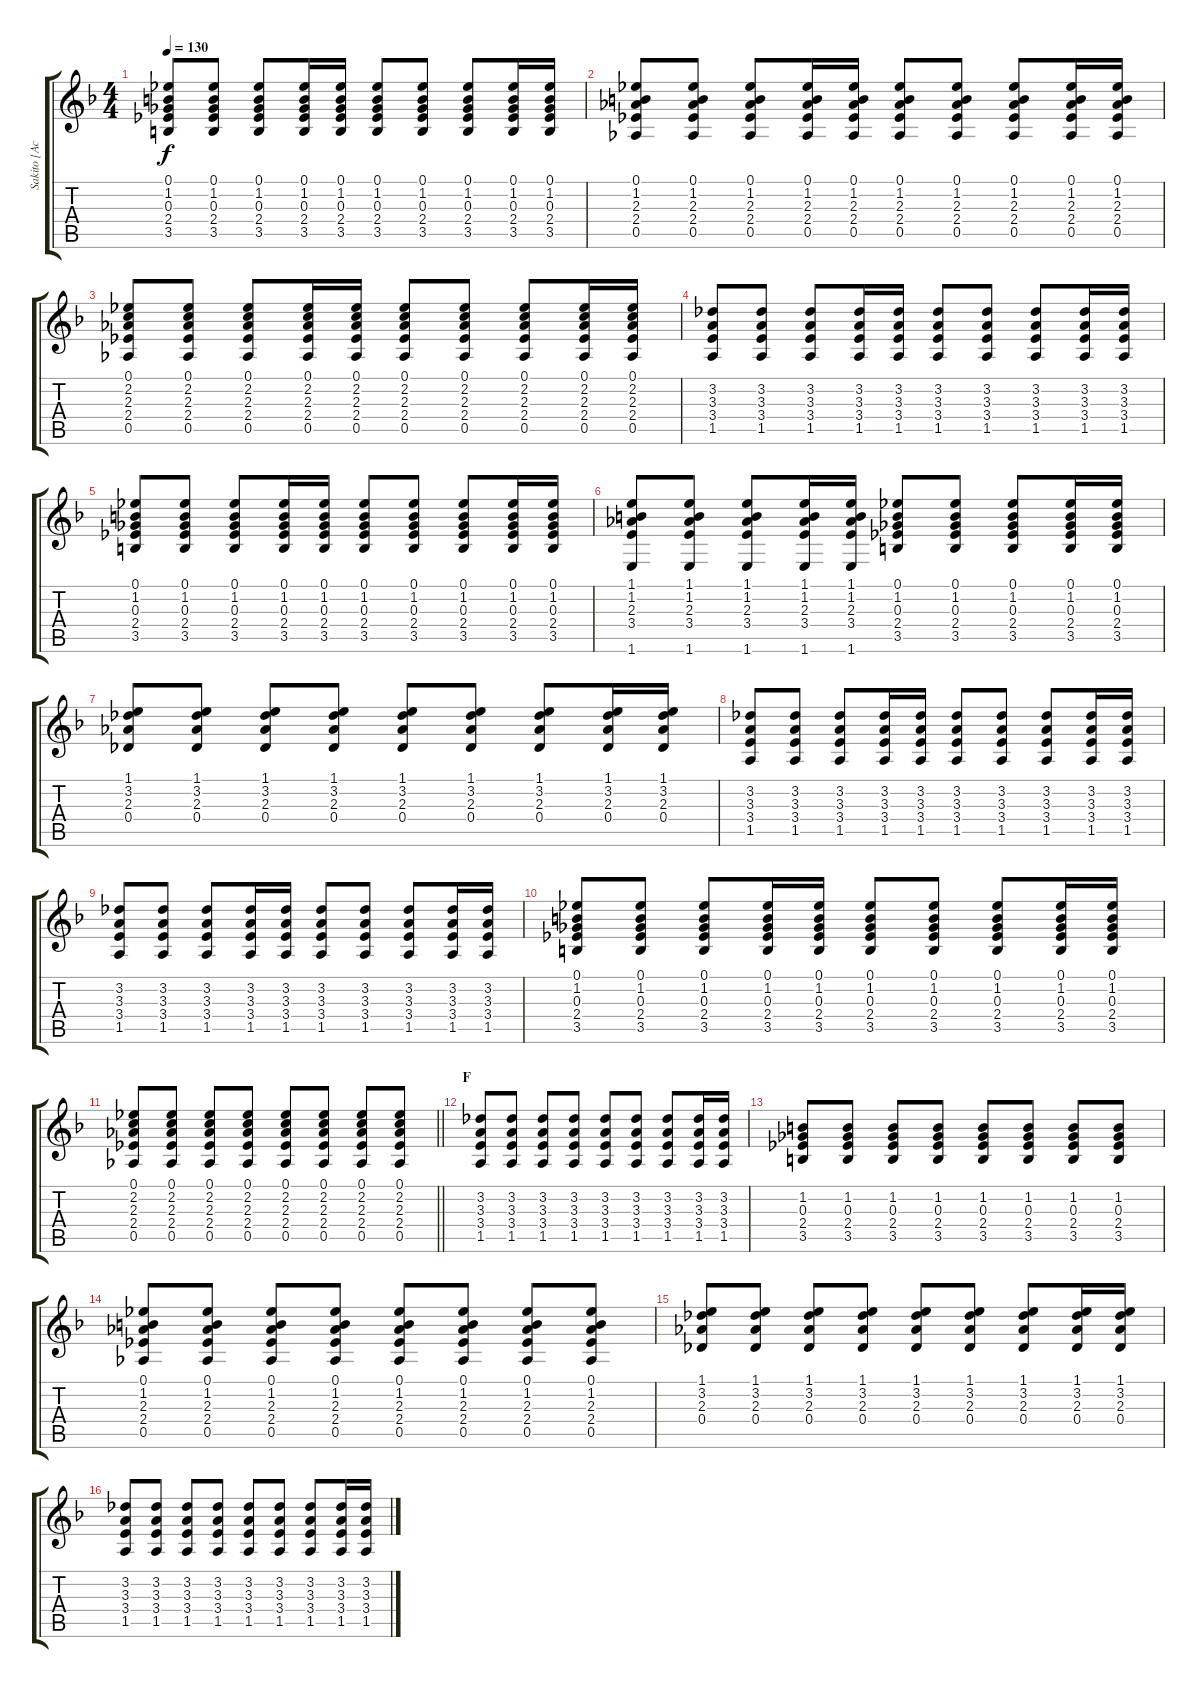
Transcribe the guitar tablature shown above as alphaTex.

\track ("Sakito [Acoustic]" "Sakito [Ac") {instrument acousticguitarsteel}
\staff {score tabs}
\tuning (Eb4 Bb3 Gb3 Db3 Ab2 Eb2) {hide}
\ts (4 4)
\tempo 130
\clef g2
\ks f
(0.1 1.2 0.3 2.4 3.5).8{dy f} (0.1 1.2 0.3 2.4 3.5).8 (0.1 1.2 0.3 2.4 3.5).8 (0.1 1.2 0.3 2.4 3.5).16 (0.1 1.2 0.3 2.4 3.5).16 (0.1 1.2 0.3 2.4 3.5).8 (0.1 1.2 0.3 2.4 3.5).8 (0.1 1.2 0.3 2.4 3.5).8 (0.1 1.2 0.3 2.4 3.5).16 (0.1 1.2 0.3 2.4 3.5).16 |
(0.1 1.2 2.3 2.4 0.5).8 (0.1 1.2 2.3 2.4 0.5).8 (0.1 1.2 2.3 2.4 0.5).8 (0.1 1.2 2.3 2.4 0.5).16 (0.1 1.2 2.3 2.4 0.5).16 (0.1 1.2 2.3 2.4 0.5).8 (0.1 1.2 2.3 2.4 0.5).8 (0.1 1.2 2.3 2.4 0.5).8 (0.1 1.2 2.3 2.4 0.5).16 (0.1 1.2 2.3 2.4 0.5).16 |
(0.1 2.2 2.3 2.4 0.5).8 (0.1 2.2 2.3 2.4 0.5).8 (0.1 2.2 2.3 2.4 0.5).8 (0.1 2.2 2.3 2.4 0.5).16 (0.1 2.2 2.3 2.4 0.5).16 (0.1 2.2 2.3 2.4 0.5).8 (0.1 2.2 2.3 2.4 0.5).8 (0.1 2.2 2.3 2.4 0.5).8 (0.1 2.2 2.3 2.4 0.5).16 (0.1 2.2 2.3 2.4 0.5).16 |
(3.2 3.3 3.4 1.5).8 (3.2 3.3 3.4 1.5).8 (3.2 3.3 3.4 1.5).8 (3.2 3.3 3.4 1.5).16 (3.2 3.3 3.4 1.5).16 (3.2 3.3 3.4 1.5).8 (3.2 3.3 3.4 1.5).8 (3.2 3.3 3.4 1.5).8 (3.2 3.3 3.4 1.5).16 (3.2 3.3 3.4 1.5).16 |
(0.1 1.2 0.3 2.4 3.5).8 (0.1 1.2 0.3 2.4 3.5).8 (0.1 1.2 0.3 2.4 3.5).8 (0.1 1.2 0.3 2.4 3.5).16 (0.1 1.2 0.3 2.4 3.5).16 (0.1 1.2 0.3 2.4 3.5).8 (0.1 1.2 0.3 2.4 3.5).8 (0.1 1.2 0.3 2.4 3.5).8 (0.1 1.2 0.3 2.4 3.5).16 (0.1 1.2 0.3 2.4 3.5).16 |
(1.1 1.2 2.3 3.4 1.6).8 (1.1 1.2 2.3 3.4 1.6).8 (1.1 1.2 2.3 3.4 1.6).8 (1.1 1.2 2.3 3.4 1.6).16 (1.1 1.2 2.3 3.4 1.6).16 (0.1 1.2 0.3 2.4 3.5).8 (0.1 1.2 0.3 2.4 3.5).8 (0.1 1.2 0.3 2.4 3.5).8 (0.1 1.2 0.3 2.4 3.5).16 (0.1 1.2 0.3 2.4 3.5).16 |
(1.1 3.2 2.3 0.4).8 (1.1 3.2 2.3 0.4).8 (1.1 3.2 2.3 0.4).8 (1.1 3.2 2.3 0.4).8 (1.1 3.2 2.3 0.4).8 (1.1 3.2 2.3 0.4).8 (1.1 3.2 2.3 0.4).8 (1.1 3.2 2.3 0.4).16 (1.1 3.2 2.3 0.4).16 |
(3.2 3.3 3.4 1.5).8 (3.2 3.3 3.4 1.5).8 (3.2 3.3 3.4 1.5).8 (3.2 3.3 3.4 1.5).16 (3.2 3.3 3.4 1.5).16 (3.2 3.3 3.4 1.5).8 (3.2 3.3 3.4 1.5).8 (3.2 3.3 3.4 1.5).8 (3.2 3.3 3.4 1.5).16 (3.2 3.3 3.4 1.5).16 |
(3.2 3.3 3.4 1.5).8 (3.2 3.3 3.4 1.5).8 (3.2 3.3 3.4 1.5).8 (3.2 3.3 3.4 1.5).16 (3.2 3.3 3.4 1.5).16 (3.2 3.3 3.4 1.5).8 (3.2 3.3 3.4 1.5).8 (3.2 3.3 3.4 1.5).8 (3.2 3.3 3.4 1.5).16 (3.2 3.3 3.4 1.5).16 |
(0.1 1.2 0.3 2.4 3.5).8 (0.1 1.2 0.3 2.4 3.5).8 (0.1 1.2 0.3 2.4 3.5).8 (0.1 1.2 0.3 2.4 3.5).16 (0.1 1.2 0.3 2.4 3.5).16 (0.1 1.2 0.3 2.4 3.5).8 (0.1 1.2 0.3 2.4 3.5).8 (0.1 1.2 0.3 2.4 3.5).8 (0.1 1.2 0.3 2.4 3.5).16 (0.1 1.2 0.3 2.4 3.5).16 |
\barLineRight lightlight
(0.1 2.2 2.3 2.4 0.5).8 (0.1 2.2 2.3 2.4 0.5).8 (0.1 2.2 2.3 2.4 0.5).8 (0.1 2.2 2.3 2.4 0.5).8 (0.1 2.2 2.3 2.4 0.5).8 (0.1 2.2 2.3 2.4 0.5).8 (0.1 2.2 2.3 2.4 0.5).8 (0.1 2.2 2.3 2.4 0.5).8 |
\section ("" "F")
(3.2 3.3 3.4 1.5).8 (3.2 3.3 3.4 1.5).8 (3.2 3.3 3.4 1.5).8 (3.2 3.3 3.4 1.5).8 (3.2 3.3 3.4 1.5).8 (3.2 3.3 3.4 1.5).8 (3.2 3.3 3.4 1.5).8 (3.2 3.3 3.4 1.5).16 (3.2 3.3 3.4 1.5).16 |
(1.2 0.3 2.4 3.5).8 (1.2 0.3 2.4 3.5).8 (1.2 0.3 2.4 3.5).8 (1.2 0.3 2.4 3.5).8 (1.2 0.3 2.4 3.5).8 (1.2 0.3 2.4 3.5).8 (1.2 0.3 2.4 3.5).8 (1.2 0.3 2.4 3.5).8 |
(0.1 1.2 2.3 2.4 0.5).8 (0.1 1.2 2.3 2.4 0.5).8 (0.1 1.2 2.3 2.4 0.5).8 (0.1 1.2 2.3 2.4 0.5).8 (0.1 1.2 2.3 2.4 0.5).8 (0.1 1.2 2.3 2.4 0.5).8 (0.1 1.2 2.3 2.4 0.5).8 (0.1 1.2 2.3 2.4 0.5).8 |
(1.1 3.2 2.3 0.4).8 (1.1 3.2 2.3 0.4).8 (1.1 3.2 2.3 0.4).8 (1.1 3.2 2.3 0.4).8 (1.1 3.2 2.3 0.4).8 (1.1 3.2 2.3 0.4).8 (1.1 3.2 2.3 0.4).8 (1.1 3.2 2.3 0.4).16 (1.1 3.2 2.3 0.4).16 |
(3.2 3.3 3.4 1.5).8 (3.2 3.3 3.4 1.5).8 (3.2 3.3 3.4 1.5).8 (3.2 3.3 3.4 1.5).8 (3.2 3.3 3.4 1.5).8 (3.2 3.3 3.4 1.5).8 (3.2 3.3 3.4 1.5).8 (3.2 3.3 3.4 1.5).16 (3.2 3.3 3.4 1.5).16
